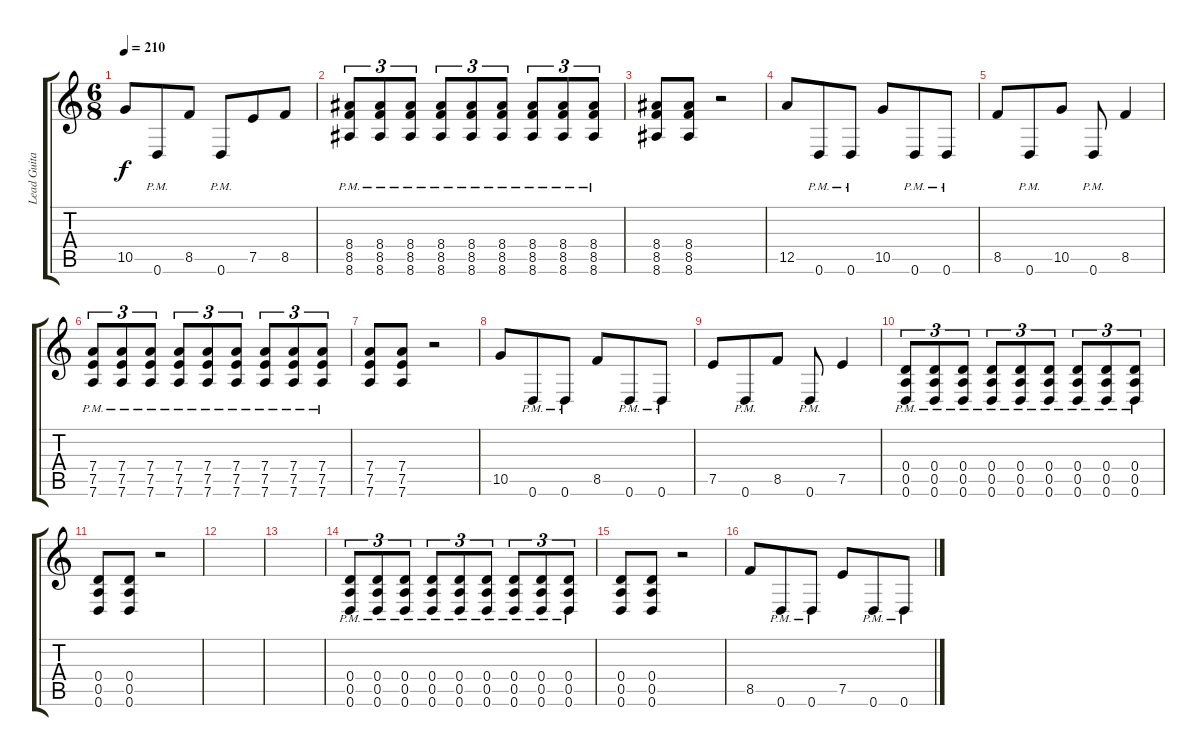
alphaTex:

\track ("Lead Guitar" "Lead Guita") {instrument distortionguitar}
\staff {score tabs}
\tuning (E4 B3 G3 D3 A2 D2) {hide}
\ts (6 8)
\tempo 210
\clef g2
\ks c
10.5.8{dy f} 0.6{pm}.8 8.5.8 0.6{pm}.8 7.5.8 8.5.8 |
(8.4{pm} 8.5{pm} 8.6{pm}).8{tu (3 2)} (8.4{pm} 8.5{pm} 8.6{pm}).8{tu (3 2)} (8.4{pm} 8.5{pm} 8.6{pm}).8{tu (3 2)} (8.4{pm} 8.5{pm} 8.6{pm}).8{tu (3 2)} (8.4{pm} 8.5{pm} 8.6{pm}).8{tu (3 2)} (8.4{pm} 8.5{pm} 8.6{pm}).8{tu (3 2)} (8.4{pm} 8.5{pm} 8.6{pm}).8{tu (3 2)} (8.4{pm} 8.5{pm} 8.6{pm}).8{tu (3 2)} (8.4{pm} 8.5{pm} 8.6{pm}).8{tu (3 2)} |
(8.4 8.5 8.6).8 (8.4 8.5 8.6).8 r.2 |
12.5.8 0.6{pm}.8 0.6{pm}.8 10.5.8 0.6{pm}.8 0.6{pm}.8 |
8.5.8 0.6{pm}.8 10.5.8 0.6{pm}.8 8.5.4 |
(7.4{pm} 7.5{pm} 7.6{pm}).8{tu (3 2)} (7.4{pm} 7.5{pm} 7.6{pm}).8{tu (3 2)} (7.4{pm} 7.5{pm} 7.6{pm}).8{tu (3 2)} (7.4{pm} 7.5{pm} 7.6{pm}).8{tu (3 2)} (7.4{pm} 7.5{pm} 7.6{pm}).8{tu (3 2)} (7.4{pm} 7.5{pm} 7.6{pm}).8{tu (3 2)} (7.4{pm} 7.5{pm} 7.6{pm}).8{tu (3 2)} (7.4{pm} 7.5{pm} 7.6{pm}).8{tu (3 2)} (7.4{pm} 7.5{pm} 7.6{pm}).8{tu (3 2)} |
(7.4 7.5 7.6).8 (7.4 7.5 7.6).8 r.2 |
10.5.8 0.6{pm}.8 0.6{pm}.8 8.5.8 0.6{pm}.8 0.6{pm}.8 |
7.5.8 0.6{pm}.8 8.5.8 0.6{pm}.8 7.5.4 |
(0.4{pm} 0.5{pm} 0.6{pm}).8{tu (3 2)} (0.4{pm} 0.5{pm} 0.6{pm}).8{tu (3 2)} (0.4{pm} 0.5{pm} 0.6{pm}).8{tu (3 2)} (0.4{pm} 0.5{pm} 0.6{pm}).8{tu (3 2)} (0.4{pm} 0.5{pm} 0.6{pm}).8{tu (3 2)} (0.4{pm} 0.5{pm} 0.6{pm}).8{tu (3 2)} (0.4{pm} 0.5{pm} 0.6{pm}).8{tu (3 2)} (0.4{pm} 0.5{pm} 0.6{pm}).8{tu (3 2)} (0.4{pm} 0.5{pm} 0.6{pm}).8{tu (3 2)} |
(0.4 0.5 0.6).8 (0.4 0.5 0.6).8 r.2 |
|
|
(0.4{pm} 0.5{pm} 0.6{pm}).8{tu (3 2)} (0.4{pm} 0.5{pm} 0.6{pm}).8{tu (3 2)} (0.4{pm} 0.5{pm} 0.6{pm}).8{tu (3 2)} (0.4{pm} 0.5{pm} 0.6{pm}).8{tu (3 2)} (0.4{pm} 0.5{pm} 0.6{pm}).8{tu (3 2)} (0.4{pm} 0.5{pm} 0.6{pm}).8{tu (3 2)} (0.4{pm} 0.5{pm} 0.6{pm}).8{tu (3 2)} (0.4{pm} 0.5{pm} 0.6{pm}).8{tu (3 2)} (0.4{pm} 0.5{pm} 0.6{pm}).8{tu (3 2)} |
(0.4 0.5 0.6).8 (0.4 0.5 0.6).8 r.2 |
8.5.8 0.6{pm}.8 0.6{pm}.8 7.5.8 0.6{pm}.8 0.6{pm}.8
